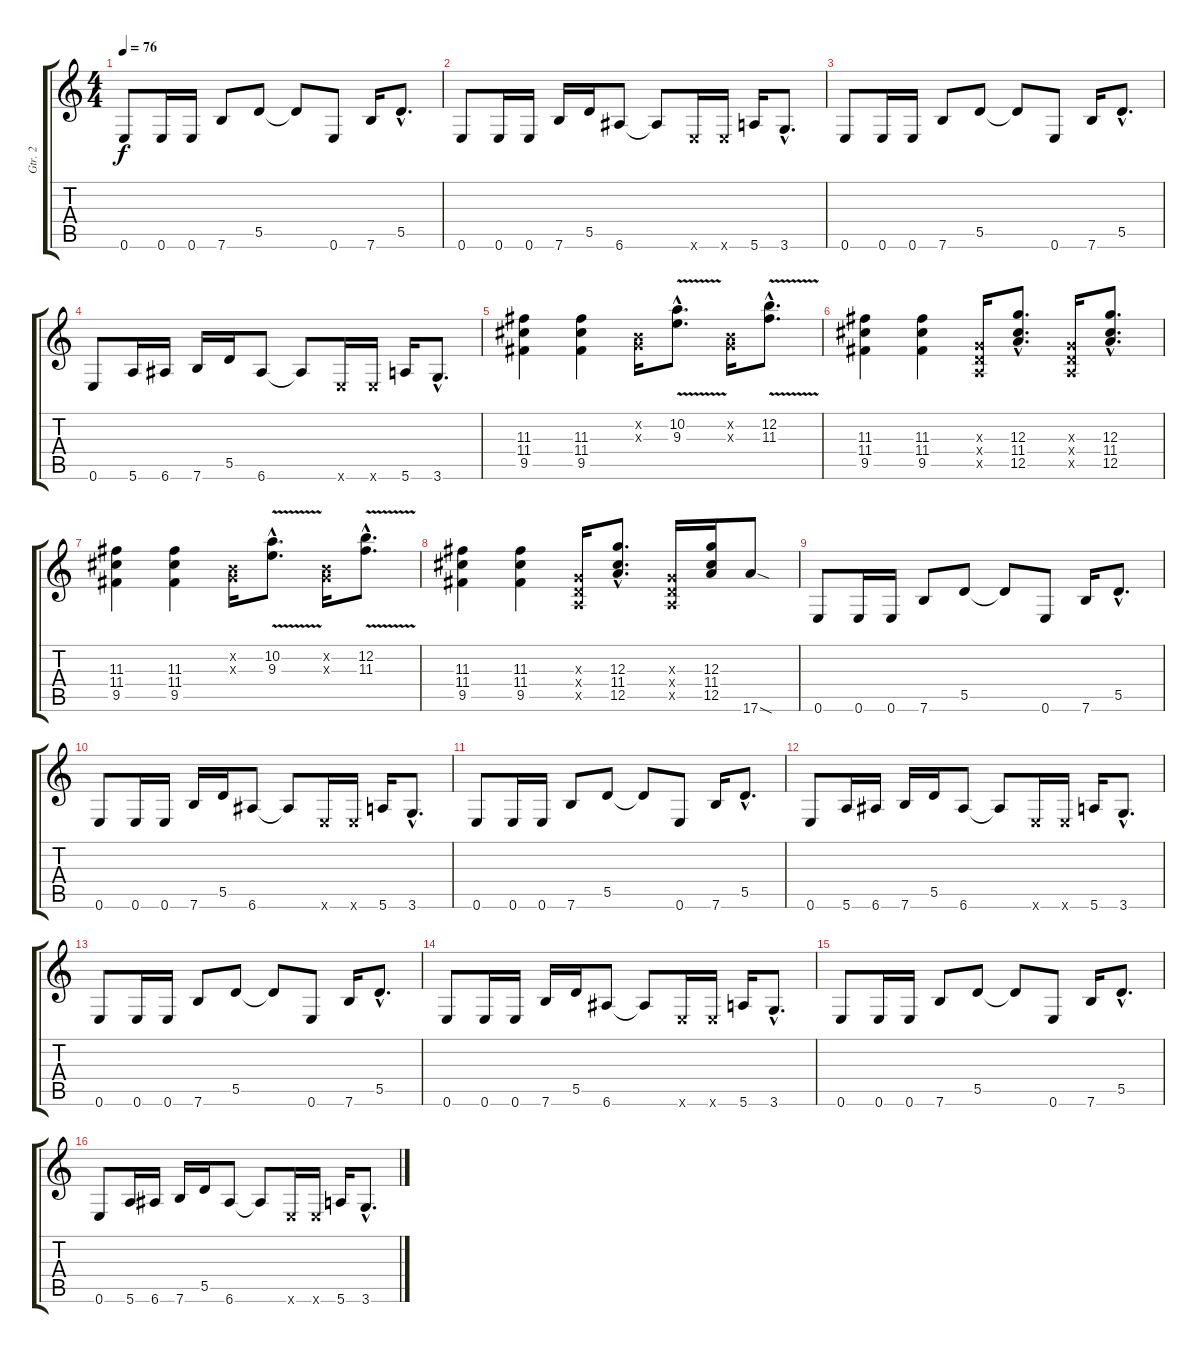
\track ("Gtr. 2" "Gtr. 2") {instrument overdrivenguitar}
\staff {score tabs}
\tuning (E4 B3 G3 D3 A2 E2) {hide}
\ts (4 4)
\tempo 76
\clef g2
\ks c
0.6.8{dy f volume 11} 0.6.16 0.6.16 7.6.8 5.5.8 5.5{t}.8 0.6.8 7.6.16 5.5{hac}.8{d} |
0.6.8 0.6.16 0.6.16 7.6.16 5.5.16 6.6.8 6.6{t}.8 0.6{x}.16 0.6{x}.16 5.6.16 3.6{hac}.8{d} |
0.6.8 0.6.16 0.6.16 7.6.8 5.5.8 5.5{t}.8 0.6.8 7.6.16 5.5{hac}.8{d} |
0.6.8 5.6.16 6.6.16 7.6.16 5.5.16 6.6.8 6.6{t}.8 0.6{x}.16 0.6{x}.16 5.6.16 3.6{hac}.8{d} |
(11.3 11.4 9.5).4 (11.3 11.4 9.5).4 (0.2{x} 0.3{x}).16 (10.2{hac} 9.3{v hac}).8{d} (0.2{x} 0.3{x}).16 (12.2{hac} 11.3{v hac}).8{d} |
(11.3 11.4 9.5).4 (11.3 11.4 9.5).4 (0.3{x} 0.4{x} 0.5{x}).16 (12.3{hac} 11.4{hac} 12.5{hac}).8{d} (0.3{x} 0.4{x} 0.5{x}).16 (12.3{hac} 11.4{hac} 12.5{hac}).8{d} |
(11.3 11.4 9.5).4 (11.3 11.4 9.5).4 (0.2{x} 0.3{x}).16 (10.2{hac} 9.3{v hac}).8{d} (0.2{x} 0.3{x}).16 (12.2{hac} 11.3{v hac}).8{d} |
(11.3 11.4 9.5).4 (11.3 11.4 9.5).4 (0.3{x} 0.4{x} 0.5{x}).16 (12.3{hac} 11.4{hac} 12.5{hac}).8{d} (0.3{x} 0.4{x} 0.5{x}).16 (12.3 11.4 12.5).16 17.6{sod}.8 |
0.6.8 0.6.16 0.6.16 7.6.8 5.5.8 5.5{t}.8 0.6.8 7.6.16 5.5{hac}.8{d} |
0.6.8 0.6.16 0.6.16 7.6.16 5.5.16 6.6.8 6.6{t}.8 0.6{x}.16 0.6{x}.16 5.6.16 3.6{hac}.8{d} |
0.6.8 0.6.16 0.6.16 7.6.8 5.5.8 5.5{t}.8 0.6.8 7.6.16 5.5{hac}.8{d} |
0.6.8 5.6.16 6.6.16 7.6.16 5.5.16 6.6.8 6.6{t}.8 0.6{x}.16 0.6{x}.16 5.6.16 3.6{hac}.8{d} |
0.6.8 0.6.16 0.6.16 7.6.8 5.5.8 5.5{t}.8 0.6.8 7.6.16 5.5{hac}.8{d} |
0.6.8 0.6.16 0.6.16 7.6.16 5.5.16 6.6.8 6.6{t}.8 0.6{x}.16 0.6{x}.16 5.6.16 3.6{hac}.8{d} |
0.6.8 0.6.16 0.6.16 7.6.8 5.5.8 5.5{t}.8 0.6.8 7.6.16 5.5{hac}.8{d} |
0.6.8 5.6.16 6.6.16 7.6.16 5.5.16 6.6.8 6.6{t}.8 0.6{x}.16 0.6{x}.16 5.6.16 3.6{hac}.8{d}
